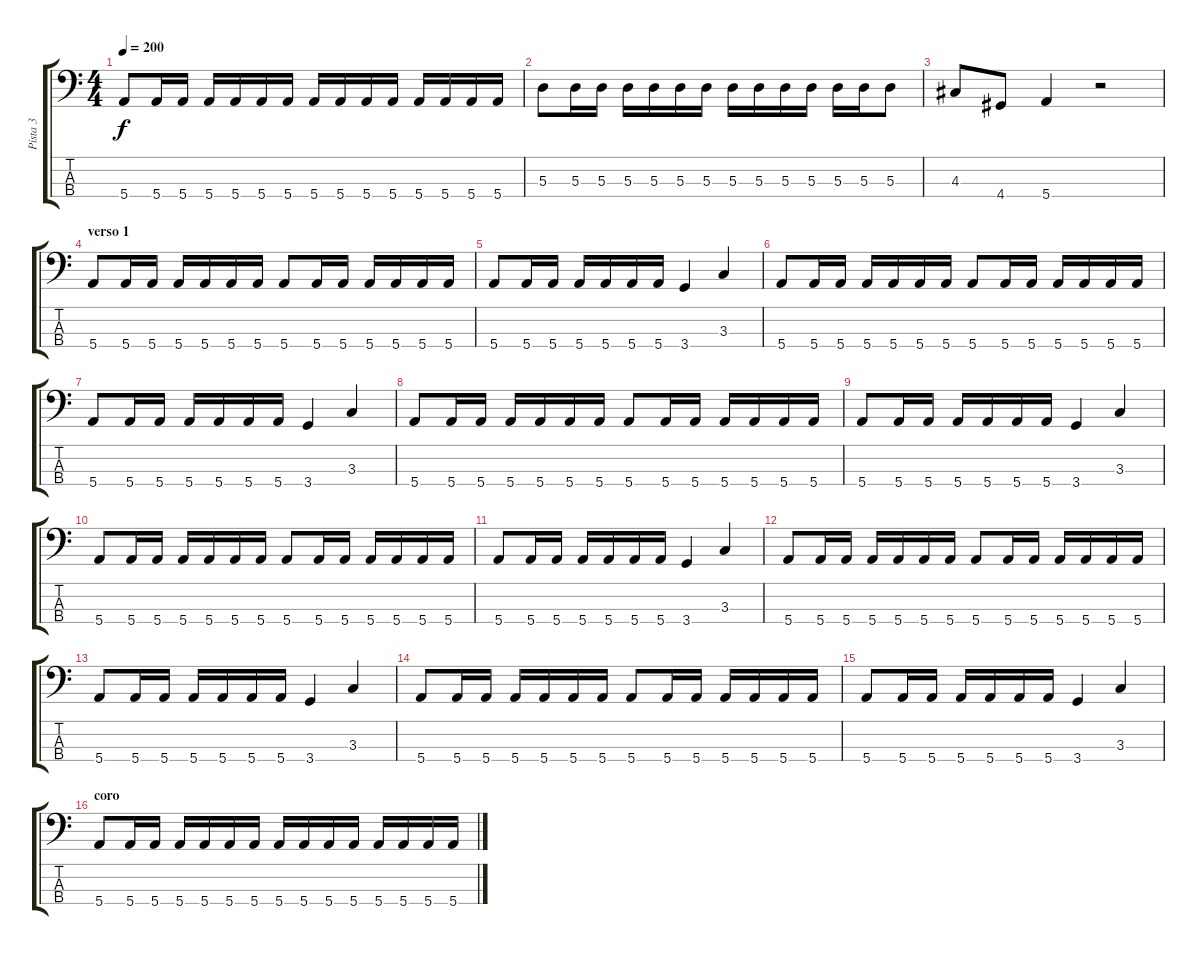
\track ("Pista 3" "Pista 3") {instrument electricbassfinger}
\staff {score tabs}
\tuning (G2 D2 A1 E1) {hide}
\ts (4 4)
\tempo 200
\clef f4
\ks c
5.4.8{dy f} 5.4.16 5.4.16 5.4.16 5.4.16 5.4.16 5.4.16 5.4.16 5.4.16 5.4.16 5.4.16 5.4.16 5.4.16 5.4.16 5.4.16 |
5.3.8 5.3.16 5.3.16 5.3.16 5.3.16 5.3.16 5.3.16 5.3.16 5.3.16 5.3.16 5.3.16 5.3.16 5.3.16 5.3.8 |
4.3.8 4.4.8 5.4.4 r.2 |
\section ("" "verso 1")
5.4.8 5.4.16 5.4.16 5.4.16 5.4.16 5.4.16 5.4.16 5.4.8 5.4.16 5.4.16 5.4.16 5.4.16 5.4.16 5.4.16 |
5.4.8 5.4.16 5.4.16 5.4.16 5.4.16 5.4.16 5.4.16 3.4.4 3.3.4 |
5.4.8 5.4.16 5.4.16 5.4.16 5.4.16 5.4.16 5.4.16 5.4.8 5.4.16 5.4.16 5.4.16 5.4.16 5.4.16 5.4.16 |
5.4.8 5.4.16 5.4.16 5.4.16 5.4.16 5.4.16 5.4.16 3.4.4 3.3.4 |
5.4.8 5.4.16 5.4.16 5.4.16 5.4.16 5.4.16 5.4.16 5.4.8 5.4.16 5.4.16 5.4.16 5.4.16 5.4.16 5.4.16 |
5.4.8 5.4.16 5.4.16 5.4.16 5.4.16 5.4.16 5.4.16 3.4.4 3.3.4 |
5.4.8 5.4.16 5.4.16 5.4.16 5.4.16 5.4.16 5.4.16 5.4.8 5.4.16 5.4.16 5.4.16 5.4.16 5.4.16 5.4.16 |
5.4.8 5.4.16 5.4.16 5.4.16 5.4.16 5.4.16 5.4.16 3.4.4 3.3.4 |
5.4.8 5.4.16 5.4.16 5.4.16 5.4.16 5.4.16 5.4.16 5.4.8 5.4.16 5.4.16 5.4.16 5.4.16 5.4.16 5.4.16 |
5.4.8 5.4.16 5.4.16 5.4.16 5.4.16 5.4.16 5.4.16 3.4.4 3.3.4 |
5.4.8 5.4.16 5.4.16 5.4.16 5.4.16 5.4.16 5.4.16 5.4.8 5.4.16 5.4.16 5.4.16 5.4.16 5.4.16 5.4.16 |
5.4.8 5.4.16 5.4.16 5.4.16 5.4.16 5.4.16 5.4.16 3.4.4 3.3.4 |
\section ("" "coro")
5.4.8 5.4.16 5.4.16 5.4.16 5.4.16 5.4.16 5.4.16 5.4.16 5.4.16 5.4.16 5.4.16 5.4.16 5.4.16 5.4.16 5.4.16
